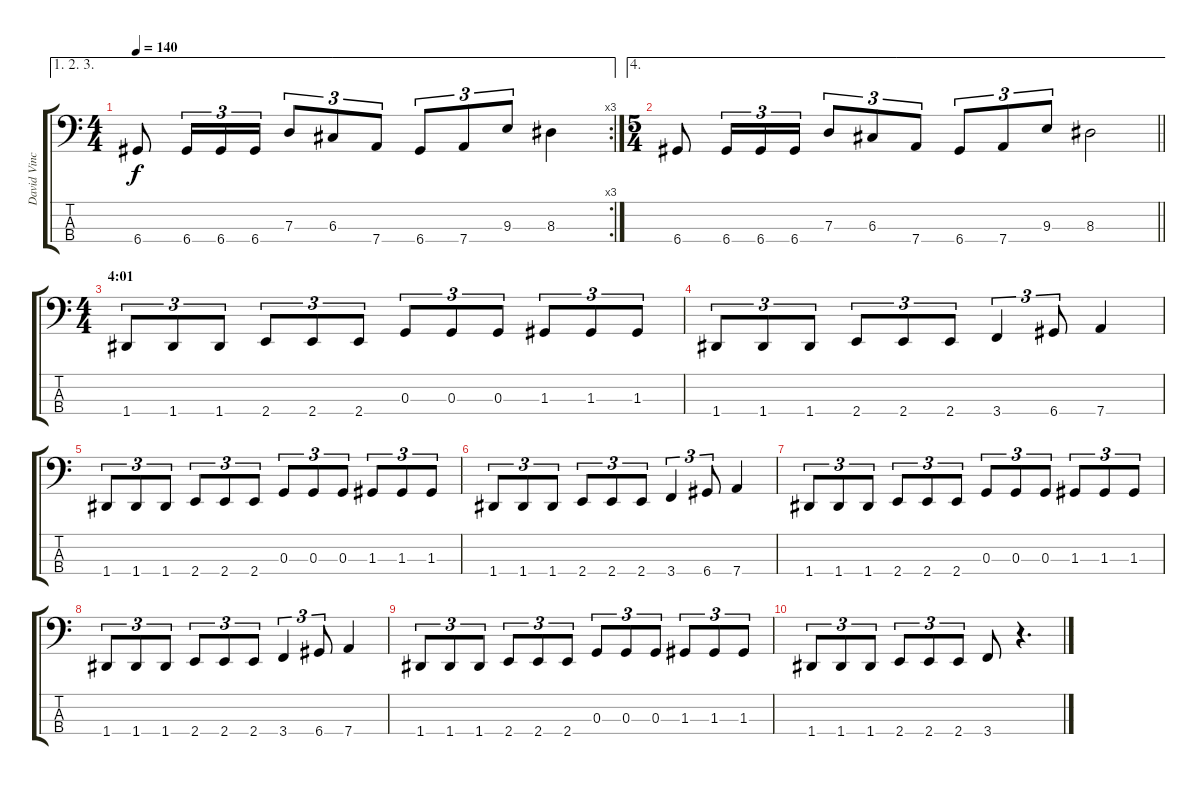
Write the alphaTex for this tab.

\track ("David Vincent" "David Vinc") {instrument electricbassfinger}
\staff {score tabs}
\tuning (F2 C2 G1 D1) {hide}
\ae (1 2 3)
\rc 3
\ts (4 4)
\tempo 140
\clef f4
\ks c
6.4.8{dy f} 6.4.16{tu (3 2)} 6.4.16{tu (3 2)} 6.4.16{tu (3 2)} 7.3.8{tu (3 2)} 6.3.8{tu (3 2)} 7.4.8{tu (3 2)} 6.4.8{tu (3 2)} 7.4.8{tu (3 2)} 9.3.8{tu (3 2)} 8.3.4 |
\ae 4
\ts (5 4)
\barLineRight lightlight
6.4.8 6.4.16{tu (3 2)} 6.4.16{tu (3 2)} 6.4.16{tu (3 2)} 7.3.8{tu (3 2)} 6.3.8{tu (3 2)} 7.4.8{tu (3 2)} 6.4.8{tu (3 2)} 7.4.8{tu (3 2)} 9.3.8{tu (3 2)} 8.3.2 |
\ts (4 4)
\section ("" "4:01")
1.4.8{tu (3 2)} 1.4.8{tu (3 2)} 1.4.8{tu (3 2)} 2.4.8{tu (3 2)} 2.4.8{tu (3 2)} 2.4.8{tu (3 2)} 0.3.8{tu (3 2)} 0.3.8{tu (3 2)} 0.3.8{tu (3 2)} 1.3.8{tu (3 2)} 1.3.8{tu (3 2)} 1.3.8{tu (3 2)} |
1.4.8{tu (3 2)} 1.4.8{tu (3 2)} 1.4.8{tu (3 2)} 2.4.8{tu (3 2)} 2.4.8{tu (3 2)} 2.4.8{tu (3 2)} 3.4.4{tu (3 2)} 6.4.8{tu (3 2)} 7.4.4 |
1.4.8{tu (3 2)} 1.4.8{tu (3 2)} 1.4.8{tu (3 2)} 2.4.8{tu (3 2)} 2.4.8{tu (3 2)} 2.4.8{tu (3 2)} 0.3.8{tu (3 2)} 0.3.8{tu (3 2)} 0.3.8{tu (3 2)} 1.3.8{tu (3 2)} 1.3.8{tu (3 2)} 1.3.8{tu (3 2)} |
1.4.8{tu (3 2)} 1.4.8{tu (3 2)} 1.4.8{tu (3 2)} 2.4.8{tu (3 2)} 2.4.8{tu (3 2)} 2.4.8{tu (3 2)} 3.4.4{tu (3 2)} 6.4.8{tu (3 2)} 7.4.4 |
1.4.8{tu (3 2)} 1.4.8{tu (3 2)} 1.4.8{tu (3 2)} 2.4.8{tu (3 2)} 2.4.8{tu (3 2)} 2.4.8{tu (3 2)} 0.3.8{tu (3 2)} 0.3.8{tu (3 2)} 0.3.8{tu (3 2)} 1.3.8{tu (3 2)} 1.3.8{tu (3 2)} 1.3.8{tu (3 2)} |
1.4.8{tu (3 2)} 1.4.8{tu (3 2)} 1.4.8{tu (3 2)} 2.4.8{tu (3 2)} 2.4.8{tu (3 2)} 2.4.8{tu (3 2)} 3.4.4{tu (3 2)} 6.4.8{tu (3 2)} 7.4.4 |
1.4.8{tu (3 2)} 1.4.8{tu (3 2)} 1.4.8{tu (3 2)} 2.4.8{tu (3 2)} 2.4.8{tu (3 2)} 2.4.8{tu (3 2)} 0.3.8{tu (3 2)} 0.3.8{tu (3 2)} 0.3.8{tu (3 2)} 1.3.8{tu (3 2)} 1.3.8{tu (3 2)} 1.3.8{tu (3 2)} |
1.4.8{tu (3 2)} 1.4.8{tu (3 2)} 1.4.8{tu (3 2)} 2.4.8{tu (3 2)} 2.4.8{tu (3 2)} 2.4.8{tu (3 2)} 3.4.8 r.4{d}
